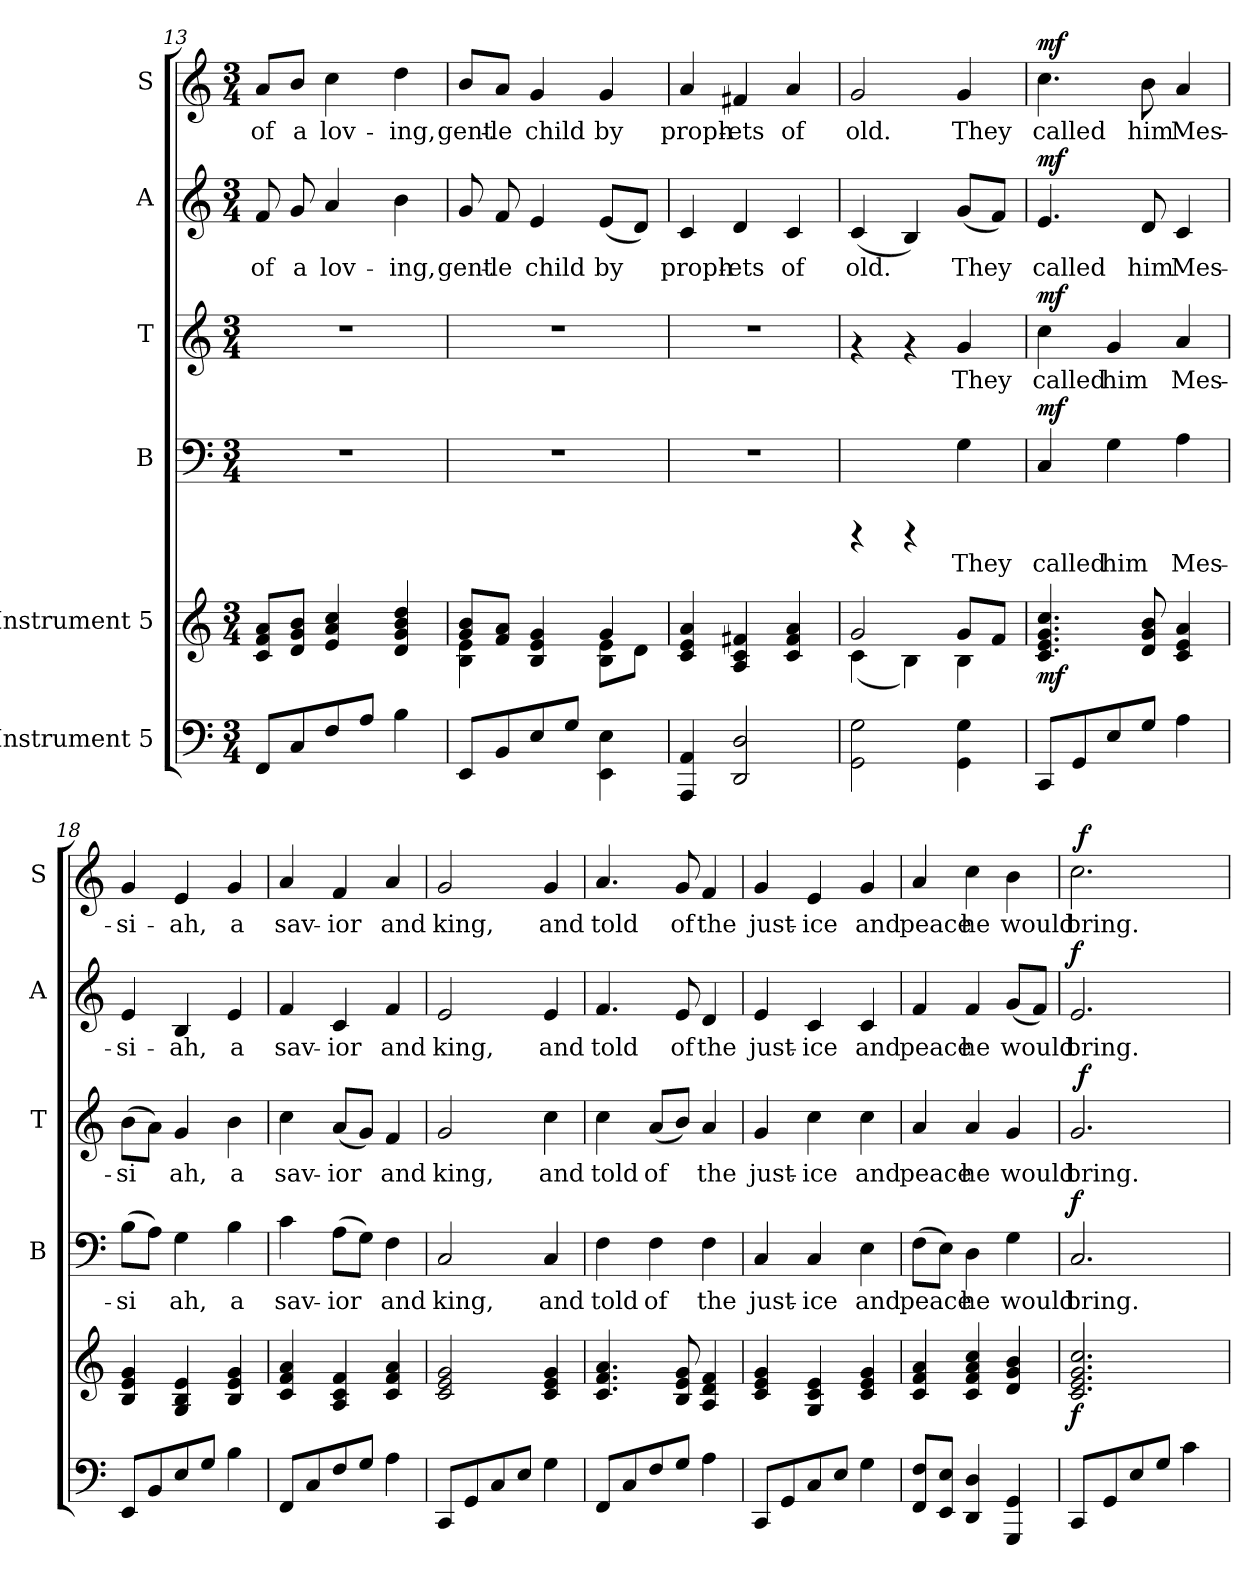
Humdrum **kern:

**kern	**kern	**dynam	**kern	**text	**dynam	**kern	**text	**dynam	**kern	**text	**dynam	**kern	**text	**dynam
*part6	*part5	*part5	*part4	*part4	*part4	*part3	*part3	*part3	*part2	*part2	*part2	*part1	*part1	*part1
*staff6	*staff5	*staff5	*staff4	*staff4	*staff4	*staff3	*staff3	*staff3	*staff2	*staff2	*staff2	*staff1	*staff1	*staff1
*I"Instrument 5	*I"Instrument 5	*	*I"B	*	*	*I"T	*	*	*I"A	*	*	*I"S	*	*
*	*	*	*I'B	*	*	*I'T	*	*	*I'A	*	*	*I'S	*	*
!!LO:PB:g=z
*clefF4	*clefG2	*	*clefF4	*	*	*clefG2	*	*	*clefG2	*	*	*clefG2	*	*
*k[]	*k[]	*	*k[]	*	*	*k[]	*	*	*k[]	*	*	*k[]	*	*
*C:	*C:	*	*C:	*	*	*C:	*	*	*C:	*	*	*C:	*	*
*M3/4	*M3/4	*	*M3/4	*	*	*M3/4	*	*	*M3/4	*	*	*M3/4	*	*
=13	=13	=13	=13	=13	=13	=13	=13	=13	=13	=13	=13	=13	=13	=13
!	!	!	!	!	!	!	!	!	!	!LO:LY:b:cj	!	!	!LO:LY:b:cj	!
8FF/L	8a/ 8c/ 8f/L	.	2.r	.	.	2.r	.	.	8f/	of	.	8a/L	of	.
!	!	!	!	!	!	!	!	!	!	!LO:LY:b:cj	!	!	!LO:LY:b:cj	!
8C/	8g/ 8d/ 8b/J	.	.	.	.	.	.	.	8g/	a	.	8b/J	a	.
!	!	!	!	!	!	!	!	!	!	!LO:LY:b:cj	!	!	!LO:LY:b:cj	!
8F/	4cc/ 4a/ 4e/	.	.	.	.	.	.	.	4a/	lov-	.	4cc\	lov-	.
8A/J	.	.	.	.	.	.	.	.	.	.	.	.	.	.
!	!	!	!	!	!	!	!	!	!	!LO:LY:b:cj	!	!	!LO:LY:b:cj	!
4B\	4dd/ 4b/ 4g/ 4d/	.	.	.	.	.	.	.	4b\	-ing,	.	4dd\	-ing,	.
=14	=14	=14	=14	=14	=14	=14	=14	=14	=14	=14	=14	=14	=14	=14
*	*^	*	*	*	*	*	*	*	*	*	*	*	*	*
!	!	!	!	!	!	!	!	!	!	!	!LO:LY:b:cj	!	!	!LO:LY:b:cj	!
8EE/L	8b/ 8g/L	4e\ 4B\	.	2.r	.	.	2.r	.	.	8g/	gent-	.	8b/L	gent-	.
!	!	!	!	!	!	!	!	!	!	!	!LO:LY:b:cj	!	!	!LO:LY:b:cj	!
8BB/	8f/ 8a/J	.	.	.	.	.	.	.	.	8f/	-le	.	8a/J	-le	.
!	!	!	!	!	!	!	!	!	!	!	!LO:LY:b:cj	!	!	!LO:LY:b:cj	!
8E/	4g/ 4e/ 4B/	4ryy	.	.	.	.	.	.	.	4e/	child	.	4g/	child	.
8G/J	.	.	.	.	.	.	.	.	.	.	.	.	.	.	.
!	!	!	!	!	!	!	!	!	!	!	!LO:LY:b:cj	!	!	!LO:LY:b:cj	!
4E\ 4EE\	4g/	8B\ 8e\L	.	.	.	.	.	.	.	(<8e/L	by	.	4g/	by	.
!	!	!	!	!	!	!	!	!	!	!	!LO:LY:b:cj	!	!	!	!
.	.	8d\J	.	.	.	.	.	.	.	8d/J)	.	.	.	.	.
=15	=15	=15	=15	=15	=15	=15	=15	=15	=15	=15	=15	=15	=15	=15	=15
!	!	!	!	!	!	!	!	!	!	!	!LO:LY:b:cj	!	!	!LO:LY:b:cj	!
*	*v	*v	*	*	*	*	*	*	*	*	*	*	*	*	*
4AA/ 4AAA/	4e/ 4c/ 4a/	.	2.r	.	.	2.r	.	.	4c/	proph-	.	4a/	proph-	.
!	!	!	!	!	!	!	!	!	!	!LO:LY:b:cj	!	!	!LO:LY:b:cj	!
2D/ 2DD/	4c/ 4A/ 4f#X/	.	.	.	.	.	.	.	4d/	-ets	.	4f#X/	-ets	.
!	!	!	!	!	!	!	!	!	!	!LO:LY:b:cj	!	!	!LO:LY:b:cj	!
.	4a/ 4c/ 4f#/	.	.	.	.	.	.	.	4c/	of	.	4a/	of	.
=16	=16	=16	=16	=16	=16	=16	=16	=16	=16	=16	=16	=16	=16	=16
*	*^	*	*	*	*	*	*	*	*	*	*	*	*	*
!	!	!	!	!	!	!	!	!	!	!	!LO:LY:b:cj	!	!	!LO:LY:b:cj	!
2G\ 2GG\	2g/	(<4c\	.	4rCCC	.	.	4rf	.	.	(<4c/	old.	.	2g/	old.	.
!	!	!	!	!	!	!	!	!	!	!	!LO:LY:b:cj	!	!	!	!
.	.	4B\)	.	4rCCC	.	.	4rf	.	.	4B/)	.	.	.	.	.
!	!	!	!	!	!LO:LY:b:cj	!	!	!LO:LY:b:cj	!	!	!LO:LY:b:cj	!	!	!LO:LY:b:cj	!
4G\ 4GG\	8g/L	4B\	.	4G\	They	.	4g/	They	.	(<8g/L	They	.	4g/	They	.
!	!	!	!	!	!	!	!	!	!	!	!LO:LY:b:cj	!	!	!	!
.	8f/J	.	.	.	.	.	.	.	.	8f/J)	.	.	.	.	.
*	*v	*v	*	*	*	*	*	*	*	*	*	*	*	*	*
!!LO:PB:g=z
=17	=17	=17	=17	=17	=17	=17	=17	=17	=17	=17	=17	=17	=17	=17
!	!	!LO:DY:b	!	!LO:LY:b:cj	!LO:DY:a	!	!LO:LY:b:cj	!LO:DY:a	!	!LO:LY:b:cj	!LO:DY:a	!	!LO:LY:b:cj	!LO:DY:a
8CC/L	4.cc/ 4.e/ 4.c/ 4.g/	mf	4C/	called	mf	4cc\	called	mf	4.e/	called	mf	4.cc\	called	mf
8GG/	.	.	.	.	.	.	.	.	.	.	.	.	.	.
!	!	!	!	!LO:LY:b:cj	!	!	!LO:LY:b:cj	!	!	!	!	!	!	!
8E/	.	.	4G\	him	.	4g/	him	.	.	.	.	.	.	.
!	!	!	!	!	!	!	!	!	!	!LO:LY:b:cj	!	!	!LO:LY:b:cj	!
8G/J	8g/ 8d/ 8b/	.	.	.	.	.	.	.	8d/	him	.	8b\	him	.
!	!	!	!	!LO:LY:b:cj	!	!	!LO:LY:b:cj	!	!	!LO:LY:b:cj	!	!	!LO:LY:b:cj	!
4A\	4a/ 4e/ 4c/	.	4A\	Mes-	.	4a/	Mes-	.	4c/	Mes-	.	4a/	Mes-	.
=18	=18	=18	=18	=18	=18	=18	=18	=18	=18	=18	=18	=18	=18	=18
!	!	!	!	!LO:LY:b:cj	!	!	!LO:LY:b:cj	!	!	!LO:LY:b:cj	!	!	!LO:LY:b:cj	!
8EE/L	4g/ 4e/ 4B/	.	(>8B\L	-si-	.	(>8b\L	-si-	.	4e/	-si-	.	4g/	-si-	.
!	!	!	!	!LO:LY:b:cj	!	!	!LO:LY:b:cj	!	!	!	!	!	!	!
8BB/	.	.	8A\J)	--	.	8a\J)	--	.	.	.	.	.	.	.
!	!	!	!	!LO:LY:b:cj	!	!	!LO:LY:b:cj	!	!	!LO:LY:b:cj	!	!	!LO:LY:b:cj	!
8E/	4e/ 4G/ 4B/	.	4G\	-ah,	.	4g/	-ah,	.	4B/	-ah,	.	4e/	-ah,	.
8G/J	.	.	.	.	.	.	.	.	.	.	.	.	.	.
!	!	!	!	!LO:LY:b:cj	!	!	!LO:LY:b:cj	!	!	!LO:LY:b:cj	!	!	!LO:LY:b:cj	!
4B\	4g/ 4e/ 4B/	.	4B\	a	.	4b\	a	.	4e/	a	.	4g/	a	.
=19	=19	=19	=19	=19	=19	=19	=19	=19	=19	=19	=19	=19	=19	=19
!	!	!	!	!LO:LY:b:cj	!	!	!LO:LY:b:cj	!	!	!LO:LY:b:cj	!	!	!LO:LY:b:cj	!
8FF/L	4a/ 4c/ 4f/	.	4c\	sav-	.	4cc\	sav-	.	4f/	sav-	.	4a/	sav-	.
8C/	.	.	.	.	.	.	.	.	.	.	.	.	.	.
!	!	!	!	!LO:LY:b:cj	!	!	!LO:LY:b:cj	!	!	!LO:LY:b:cj	!	!	!LO:LY:b:cj	!
8F/	4f/ 4A/ 4c/	.	(>8A\L	-ior	.	(<8a/L	-ior	.	4c/	-ior	.	4f/	-ior	.
!	!	!	!	!LO:LY:b:cj	!	!	!LO:LY:b:cj	!	!	!	!	!	!	!
8G/J	.	.	8G\J)	.	.	8g/J)	.	.	.	.	.	.	.	.
!	!	!	!	!LO:LY:b:cj	!	!	!LO:LY:b:cj	!	!	!LO:LY:b:cj	!	!	!LO:LY:b:cj	!
4A\	4a/ 4f/ 4c/	.	4F\	and	.	4f/	and	.	4f/	and	.	4a/	and	.
=20	=20	=20	=20	=20	=20	=20	=20	=20	=20	=20	=20	=20	=20	=20
!	!	!	!	!LO:LY:b:cj	!	!	!LO:LY:b:cj	!	!	!LO:LY:b:cj	!	!	!LO:LY:b:cj	!
8CC/L	2e/ 2c/ 2g/	.	2C/	king,	.	2g/	king,	.	2e/	king,	.	2g/	king,	.
8GG/	.	.	.	.	.	.	.	.	.	.	.	.	.	.
8C/	.	.	.	.	.	.	.	.	.	.	.	.	.	.
8E/J	.	.	.	.	.	.	.	.	.	.	.	.	.	.
!	!	!	!	!LO:LY:b:cj	!	!	!LO:LY:b:cj	!	!	!LO:LY:b:cj	!	!	!LO:LY:b:cj	!
4G\	4g/ 4c/ 4e/	.	4C/	and	.	4cc\	and	.	4e/	and	.	4g/	and	.
!!LO:PB:g=z
=21	=21	=21	=21	=21	=21	=21	=21	=21	=21	=21	=21	=21	=21	=21
!	!	!	!	!LO:LY:b:cj	!	!	!LO:LY:b:cj	!	!	!LO:LY:b:cj	!	!	!LO:LY:b:cj	!
8FF/L	4.f/ 4.c/ 4.a/	.	4F\	told	.	4cc\	told	.	4.f/	told	.	4.a/	told	.
8C/	.	.	.	.	.	.	.	.	.	.	.	.	.	.
!	!	!	!	!LO:LY:b:cj	!	!	!LO:LY:b:cj	!	!	!	!	!	!	!
8F/	.	.	4F\	of	.	(<8a/L	of	.	.	.	.	.	.	.
!	!	!	!	!	!	!	!LO:LY:b:cj	!	!	!LO:LY:b:cj	!	!	!LO:LY:b:cj	!
8G/J	8g/ 8e/ 8B/	.	.	.	.	8b/J)	.	.	8e/	of	.	8g/	of	.
!	!	!	!	!LO:LY:b:cj	!	!	!LO:LY:b:cj	!	!	!LO:LY:b:cj	!	!	!LO:LY:b:cj	!
4A\	4f/ 4d/ 4A/	.	4F\	the	.	4a/	the	.	4d/	the	.	4f/	the	.
=22	=22	=22	=22	=22	=22	=22	=22	=22	=22	=22	=22	=22	=22	=22
!	!	!	!	!LO:LY:b:cj	!	!	!LO:LY:b:cj	!	!	!LO:LY:b:cj	!	!	!LO:LY:b:cj	!
8CC/L	4g/ 4e/ 4c/	.	4C/	just-	.	4g/	just-	.	4e/	just-	.	4g/	just-	.
8GG/	.	.	.	.	.	.	.	.	.	.	.	.	.	.
!	!	!	!	!LO:LY:b:cj	!	!	!LO:LY:b:cj	!	!	!LO:LY:b:cj	!	!	!LO:LY:b:cj	!
8C/	4c/ 4G/ 4e/	.	4C/	-ice	.	4cc\	-ice	.	4c/	-ice	.	4e/	-ice	.
8E/J	.	.	.	.	.	.	.	.	.	.	.	.	.	.
!	!	!	!	!LO:LY:b:cj	!	!	!LO:LY:b:cj	!	!	!LO:LY:b:cj	!	!	!LO:LY:b:cj	!
4G\	4g/ 4e/ 4c/	.	4E\	and	.	4cc\	and	.	4c/	and	.	4g/	and	.
=23	=23	=23	=23	=23	=23	=23	=23	=23	=23	=23	=23	=23	=23	=23
!	!	!	!	!LO:LY:b:cj	!	!	!LO:LY:b:cj	!	!	!LO:LY:b:cj	!	!	!LO:LY:b:cj	!
8F/ 8FF/L	4a/ 4f/ 4c/	.	(>8F\L	peace	.	4a/	peace	.	4f/	peace	.	4a/	peace	.
!	!	!	!	!LO:LY:b:cj	!	!	!	!	!	!	!	!	!	!
8E/ 8EE/J	.	.	8E\J)	.	.	.	.	.	.	.	.	.	.	.
!	!	!	!	!LO:LY:b:cj	!	!	!LO:LY:b:cj	!	!	!LO:LY:b:cj	!	!	!LO:LY:b:cj	!
4D/ 4DD/	4cc/ 4a/ 4f/ 4c/	.	4D\	he	.	4a/	he	.	4f/	he	.	4cc\	he	.
!	!	!	!	!LO:LY:b:cj	!	!	!LO:LY:b:cj	!	!	!LO:LY:b:cj	!	!	!LO:LY:b:cj	!
4GG/ 4GGG/	4b/ 4g/ 4d/	.	4G\	would	.	4g/	would	.	(<8g/L	would	.	4b\	would	.
!	!	!	!	!	!	!	!	!	!	!LO:LY:b:cj	!	!	!	!
.	.	.	.	.	.	.	.	.	8f/J)	.	.	.	.	.
=24	=24	=24	=24	=24	=24	=24	=24	=24	=24	=24	=24	=24	=24	=24
!	!	!LO:DY:b	!	!LO:LY:b:cj	!LO:DY:a	!	!LO:LY:b:cj	!	!	!LO:LY:b:cj	!LO:DY:a	!	!LO:LY:b:cj	!
*	*	*	*	*	*	*^	*	*	*	*	*	*^	*	*
8CC/L	2.g/ 2.e/ 2.c/ 2.cc/	f	2.C/	bring.	f	2.g/	64ryy	bring.	.	2.e/	bring.	f	2.cc\	64ryy	bring.	.
!	!	!	!	!	!	!	!	!	!LO:DY:a	!	!	!	!	!	!	!LO:DY:a
.	.	.	.	.	.	.	2ryy	.	f	.	.	.	.	2ryy	.	f
8GG/	.	.	.	.	.	.	.	.	.	.	.	.	.	.	.	.
8E/	.	.	.	.	.	.	.	.	.	.	.	.	.	.	.	.
8G/J	.	.	.	.	.	.	.	.	.	.	.	.	.	.	.	.
4c\	.	.	.	.	.	.	.	.	.	.	.	.	.	.	.	.
.	.	.	.	.	.	.	8...ryy	.	.	.	.	.	.	8...ryy	.	.
*	*	*	*	*	*	*v	*v	*	*	*	*	*	*v	*v	*	*
=	=	=	=	=	=	=	=	=	=	=	=	=	=	=
*-	*-	*-	*-	*-	*-	*-	*-	*-	*-	*-	*-	*-	*-	*-
